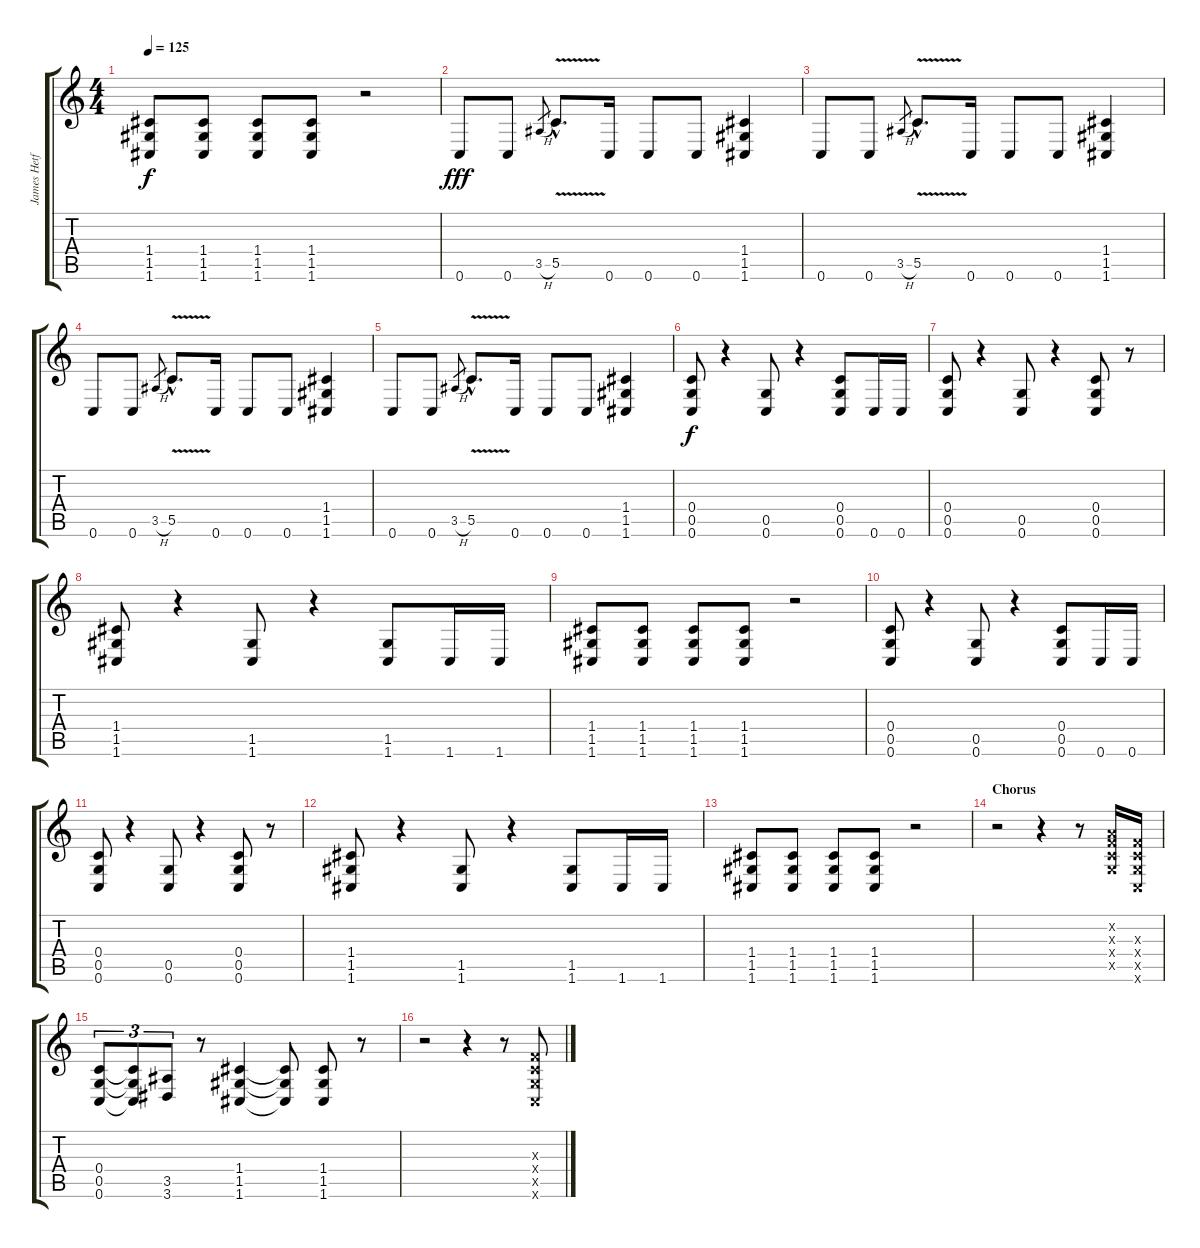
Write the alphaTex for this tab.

\track ("James Hetfield" "James Hetf") {instrument distortionguitar}
\staff {score tabs}
\tuning (D4 A3 F3 C3 G2 C2) {hide}
\ts (4 4)
\tempo 125
\clef g2
\ks c
(1.4 1.5 1.6).8{dy f balance 8} (1.4 1.5 1.6).8 (1.4 1.5 1.6).8 (1.4 1.5 1.6).8 r.2 |
0.6.8{dy fff} 0.6.8 3.5{h}.8{gr} 5.5{v hac}.8{d} 0.6.16 0.6.8 0.6.8 (1.4 1.5 1.6).4 |
0.6.8 0.6.8 3.5{h}.8{gr} 5.5{v hac}.8{d} 0.6.16 0.6.8 0.6.8 (1.4 1.5 1.6).4 |
0.6.8 0.6.8 3.5{h}.8{gr} 5.5{v hac}.8{d} 0.6.16 0.6.8 0.6.8 (1.4 1.5 1.6).4 |
0.6.8 0.6.8 3.5{h}.8{gr} 5.5{v hac}.8{d} 0.6.16 0.6.8 0.6.8 (1.4 1.5 1.6).4 |
(0.4 0.5 0.6).8{dy f balance 4} r.4 (0.5 0.6).8 r.4 (0.4 0.5 0.6).8 0.6.16 0.6.16 |
(0.4 0.5 0.6).8 r.4 (0.5 0.6).8 r.4 (0.4 0.5 0.6).8 r.8 |
(1.4 1.5 1.6).8 r.4 (1.5 1.6).8 r.4 (1.5 1.6).8 1.6.16 1.6.16 |
(1.4 1.5 1.6).8{balance 8} (1.4 1.5 1.6).8 (1.4 1.5 1.6).8 (1.4 1.5 1.6).8 r.2 |
(0.4 0.5 0.6).8{balance 4} r.4 (0.5 0.6).8 r.4 (0.4 0.5 0.6).8 0.6.16 0.6.16 |
(0.4 0.5 0.6).8 r.4 (0.5 0.6).8 r.4 (0.4 0.5 0.6).8 r.8 |
(1.4 1.5 1.6).8 r.4 (1.5 1.6).8 r.4 (1.5 1.6).8 1.6.16 1.6.16 |
(1.4 1.5 1.6).8{balance 8} (1.4 1.5 1.6).8 (1.4 1.5 1.6).8 (1.4 1.5 1.6).8 r.2 |
\section ("" "Chorus")
r.2 r.4 r.8 (0.2{x} 0.3{x} 0.4{x} 0.5{x}).16 (0.3{x} 0.4{x} 0.5{x} 0.6{x}).16 |
(0.4 0.5 0.6).8{tu (3 2)} (0.4{t} 0.5{t} 0.6{t}).8{tu (3 2)} (3.5 3.6).8{tu (3 2)} r.8 (1.4 1.5 1.6).4 (1.4{t} 1.5{t} 1.6{t}).8 (1.4 1.5 1.6).8 r.8 |
r.2 r.4 r.8 (0.3{x} 0.4{x} 0.5{x} 0.6{x}).8
